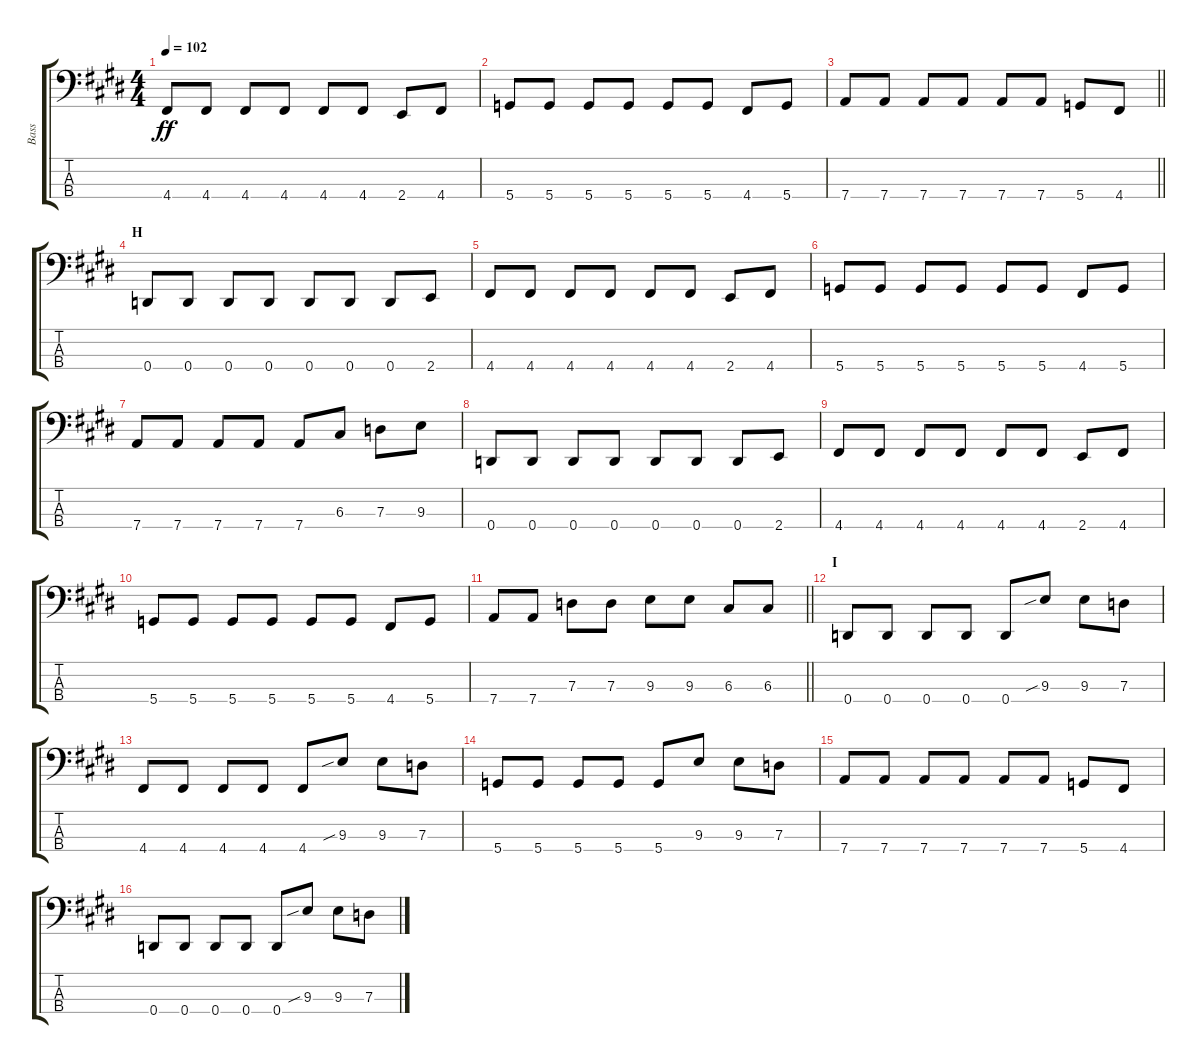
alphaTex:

\track ("Bass" "Bass") {instrument electricbasspick}
\staff {score tabs}
\tuning (F2 C2 G1 D1) {hide}
\ts (4 4)
\tempo 102
\clef f4
\ks e
4.4.8{dy ff} 4.4.8 4.4.8 4.4.8 4.4.8 4.4.8 2.4.8 4.4.8 |
5.4.8 5.4.8 5.4.8 5.4.8 5.4.8 5.4.8 4.4.8 5.4.8 |
\barLineRight lightlight
7.4.8 7.4.8 7.4.8 7.4.8 7.4.8 7.4.8 5.4.8 4.4.8 |
\section ("" "H")
0.4.8 0.4.8 0.4.8 0.4.8 0.4.8 0.4.8 0.4.8 2.4.8 |
4.4.8 4.4.8 4.4.8 4.4.8 4.4.8 4.4.8 2.4.8 4.4.8 |
5.4.8 5.4.8 5.4.8 5.4.8 5.4.8 5.4.8 4.4.8 5.4.8 |
7.4.8 7.4.8 7.4.8 7.4.8 7.4.8 6.3.8 7.3.8 9.3.8 |
0.4.8 0.4.8 0.4.8 0.4.8 0.4.8 0.4.8 0.4.8 2.4.8 |
4.4.8 4.4.8 4.4.8 4.4.8 4.4.8 4.4.8 2.4.8 4.4.8 |
5.4.8 5.4.8 5.4.8 5.4.8 5.4.8 5.4.8 4.4.8 5.4.8 |
\barLineRight lightlight
7.4.8 7.4.8 7.3.8 7.3.8 9.3.8 9.3.8 6.3.8 6.3.8 |
\section ("" "I")
0.4.8 0.4.8 0.4.8 0.4.8 0.4.8 9.3{sib}.8 9.3.8 7.3.8 |
4.4.8 4.4.8 4.4.8 4.4.8 4.4.8 9.3{sib}.8 9.3.8 7.3.8 |
5.4.8 5.4.8 5.4.8 5.4.8 5.4.8 9.3.8 9.3.8 7.3.8 |
7.4.8 7.4.8 7.4.8 7.4.8 7.4.8 7.4.8 5.4.8 4.4.8 |
0.4.8 0.4.8 0.4.8 0.4.8 0.4.8 9.3{sib}.8 9.3.8 7.3.8
